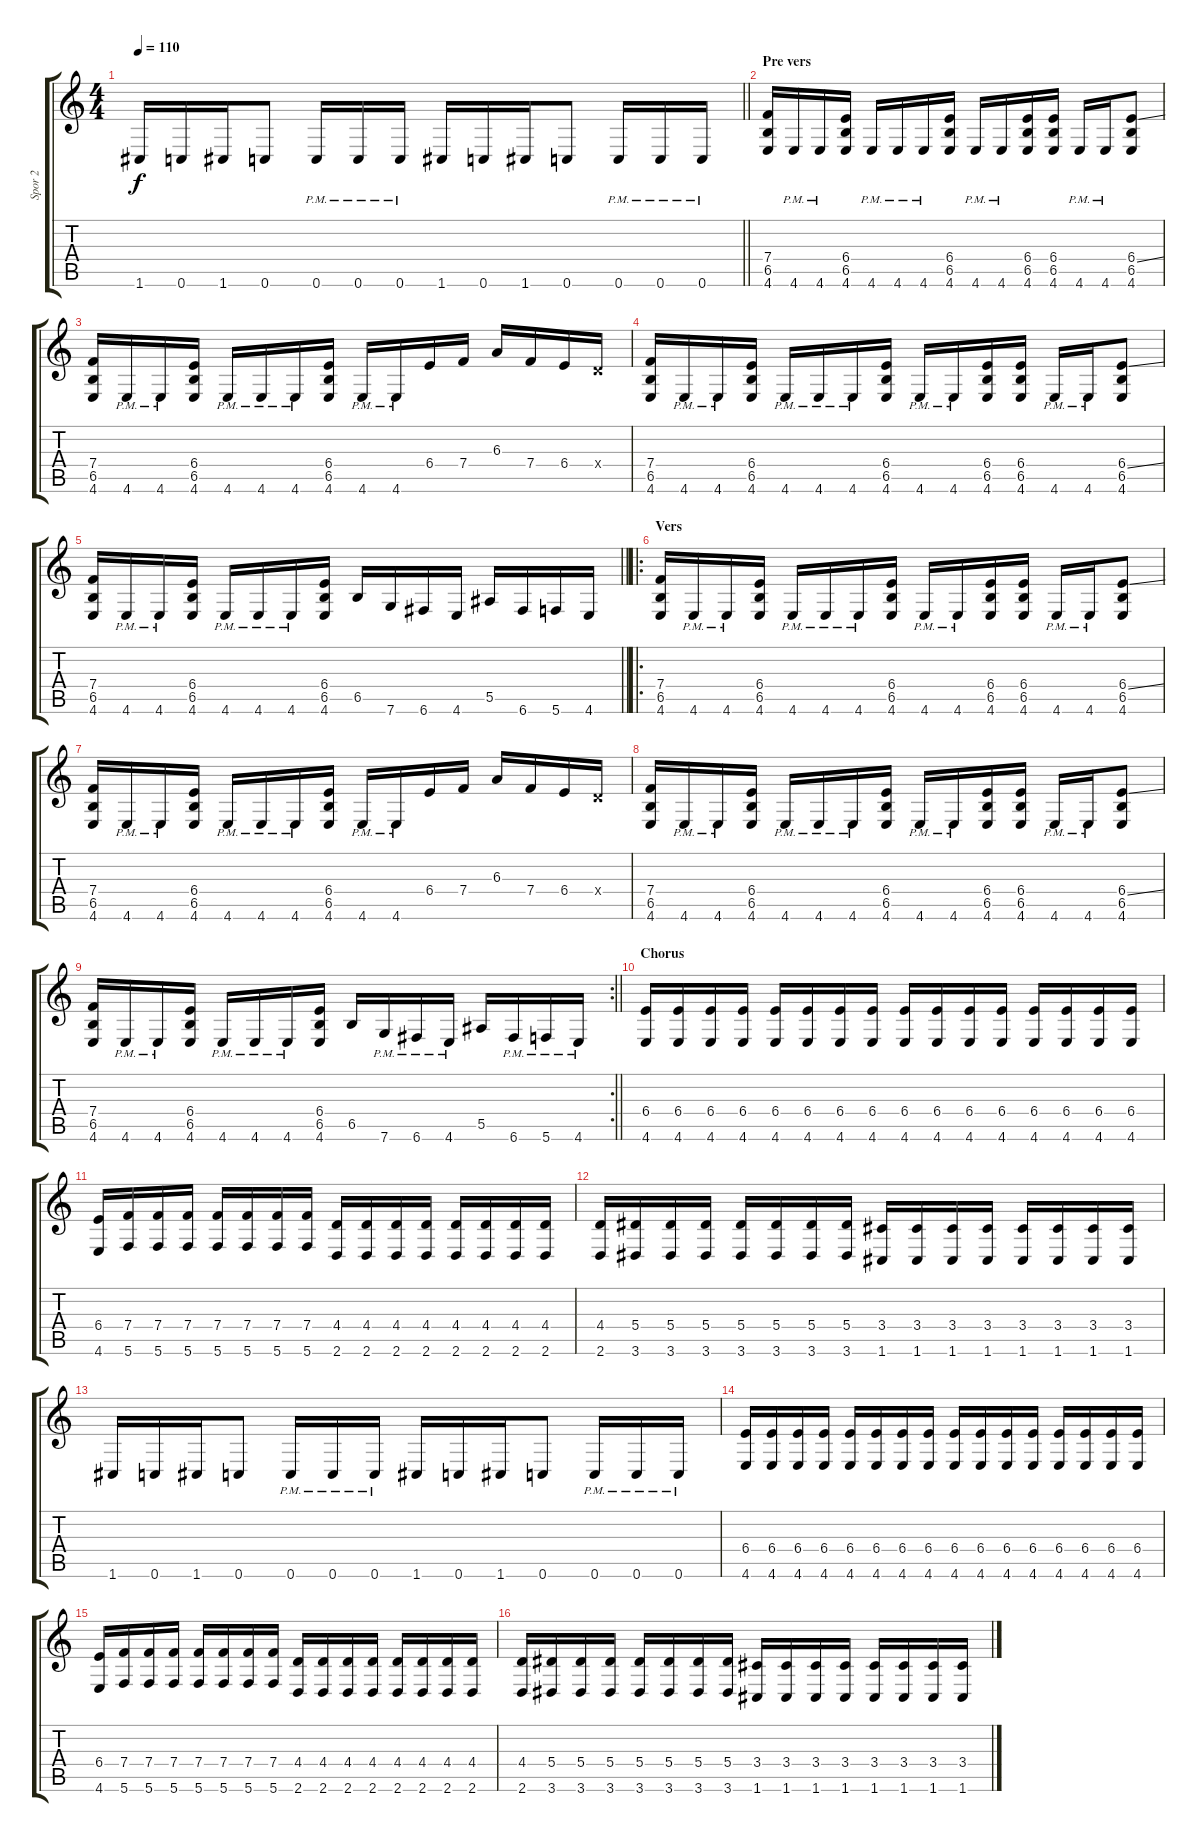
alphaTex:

\track ("Spor 2" "Spor 2") {instrument overdrivenguitar}
\staff {score tabs}
\tuning (C4 G3 Eb3 Bb2 F2 C2) {hide}
\ts (4 4)
\tempo 110
\clef g2
\barLineRight lightlight
\ks c
1.6.16{dy f} 0.6.16 1.6.16 0.6.8 0.6{pm}.16 0.6{pm}.16 0.6{pm}.16 1.6.16 0.6.16 1.6.16 0.6.8 0.6{pm}.16 0.6{pm}.16 0.6{pm}.16 |
\section ("" "Pre vers")
(7.4 6.5 4.6).16 4.6{pm}.16 4.6{pm}.16 (6.4 6.5 4.6).16 4.6{pm}.16 4.6{pm}.16 4.6{pm}.16 (6.4 6.5 4.6).16 4.6{pm}.16 4.6{pm}.16 (6.4 6.5 4.6).16 (6.4 6.5 4.6).16 4.6{pm}.16 4.6{pm}.16 (6.4{ss} 6.5 4.6).8 |
(7.4 6.5 4.6).16 4.6{pm}.16 4.6{pm}.16 (6.4 6.5 4.6).16 4.6{pm}.16 4.6{pm}.16 4.6{pm}.16 (6.4 6.5 4.6).16 4.6{pm}.16 4.6{pm}.16 6.4.16 7.4.16 6.3.16 7.4.16 6.4.16 4.4{x}.16 |
(7.4 6.5 4.6).16 4.6{pm}.16 4.6{pm}.16 (6.4 6.5 4.6).16 4.6{pm}.16 4.6{pm}.16 4.6{pm}.16 (6.4 6.5 4.6).16 4.6{pm}.16 4.6{pm}.16 (6.4 6.5 4.6).16 (6.4 6.5 4.6).16 4.6{pm}.16 4.6{pm}.16 (6.4{ss} 6.5 4.6).8 |
\barLineRight lightlight
(7.4 6.5 4.6).16 4.6{pm}.16 4.6{pm}.16 (6.4 6.5 4.6).16 4.6{pm}.16 4.6{pm}.16 4.6{pm}.16 (6.4 6.5 4.6).16 6.5.16 7.6.16 6.6.16 4.6.16 5.5.16 6.6.16 5.6.16 4.6.16 |
\ro
\section ("" "Vers")
(7.4 6.5 4.6).16 4.6{pm}.16 4.6{pm}.16 (6.4 6.5 4.6).16 4.6{pm}.16 4.6{pm}.16 4.6{pm}.16 (6.4 6.5 4.6).16 4.6{pm}.16 4.6{pm}.16 (6.4 6.5 4.6).16 (6.4 6.5 4.6).16 4.6{pm}.16 4.6{pm}.16 (6.4{ss} 6.5 4.6).8 |
(7.4 6.5 4.6).16 4.6{pm}.16 4.6{pm}.16 (6.4 6.5 4.6).16 4.6{pm}.16 4.6{pm}.16 4.6{pm}.16 (6.4 6.5 4.6).16 4.6{pm}.16 4.6{pm}.16 6.4.16 7.4.16 6.3.16 7.4.16 6.4.16 4.4{x}.16 |
(7.4 6.5 4.6).16 4.6{pm}.16 4.6{pm}.16 (6.4 6.5 4.6).16 4.6{pm}.16 4.6{pm}.16 4.6{pm}.16 (6.4 6.5 4.6).16 4.6{pm}.16 4.6{pm}.16 (6.4 6.5 4.6).16 (6.4 6.5 4.6).16 4.6{pm}.16 4.6{pm}.16 (6.4{ss} 6.5 4.6).8 |
\rc 2
\barLineRight lightlight
(7.4 6.5 4.6).16 4.6{pm}.16 4.6{pm}.16 (6.4 6.5 4.6).16 4.6{pm}.16 4.6{pm}.16 4.6{pm}.16 (6.4 6.5 4.6).16 6.5.16 7.6{pm}.16 6.6{pm}.16 4.6{pm}.16 5.5.16 6.6{pm}.16 5.6{pm}.16 4.6{pm}.16 |
\section ("" "Chorus")
(6.4 4.6).16 (6.4 4.6).16 (6.4 4.6).16 (6.4 4.6).16 (6.4 4.6).16 (6.4 4.6).16 (6.4 4.6).16 (6.4 4.6).16 (6.4 4.6).16 (6.4 4.6).16 (6.4 4.6).16 (6.4 4.6).16 (6.4 4.6).16 (6.4 4.6).16 (6.4 4.6).16 (6.4 4.6).16 |
(6.4 4.6).16 (7.4 5.6).16 (7.4 5.6).16 (7.4 5.6).16 (7.4 5.6).16 (7.4 5.6).16 (7.4 5.6).16 (7.4 5.6).16 (4.4 2.6).16 (4.4 2.6).16 (4.4 2.6).16 (4.4 2.6).16 (4.4 2.6).16 (4.4 2.6).16 (4.4 2.6).16 (4.4 2.6).16 |
(4.4 2.6).16 (5.4 3.6).16 (5.4 3.6).16 (5.4 3.6).16 (5.4 3.6).16 (5.4 3.6).16 (5.4 3.6).16 (5.4 3.6).16 (3.4 1.6).16 (3.4 1.6).16 (3.4 1.6).16 (3.4 1.6).16 (3.4 1.6).16 (3.4 1.6).16 (3.4 1.6).16 (3.4 1.6).16 |
1.6.16 0.6.16 1.6.16 0.6.8 0.6{pm}.16 0.6{pm}.16 0.6{pm}.16 1.6.16 0.6.16 1.6.16 0.6.8 0.6{pm}.16 0.6{pm}.16 0.6{pm}.16 |
(6.4 4.6).16 (6.4 4.6).16 (6.4 4.6).16 (6.4 4.6).16 (6.4 4.6).16 (6.4 4.6).16 (6.4 4.6).16 (6.4 4.6).16 (6.4 4.6).16 (6.4 4.6).16 (6.4 4.6).16 (6.4 4.6).16 (6.4 4.6).16 (6.4 4.6).16 (6.4 4.6).16 (6.4 4.6).16 |
(6.4 4.6).16 (7.4 5.6).16 (7.4 5.6).16 (7.4 5.6).16 (7.4 5.6).16 (7.4 5.6).16 (7.4 5.6).16 (7.4 5.6).16 (4.4 2.6).16 (4.4 2.6).16 (4.4 2.6).16 (4.4 2.6).16 (4.4 2.6).16 (4.4 2.6).16 (4.4 2.6).16 (4.4 2.6).16 |
(4.4 2.6).16 (5.4 3.6).16 (5.4 3.6).16 (5.4 3.6).16 (5.4 3.6).16 (5.4 3.6).16 (5.4 3.6).16 (5.4 3.6).16 (3.4 1.6).16 (3.4 1.6).16 (3.4 1.6).16 (3.4 1.6).16 (3.4 1.6).16 (3.4 1.6).16 (3.4 1.6).16 (3.4 1.6).16
